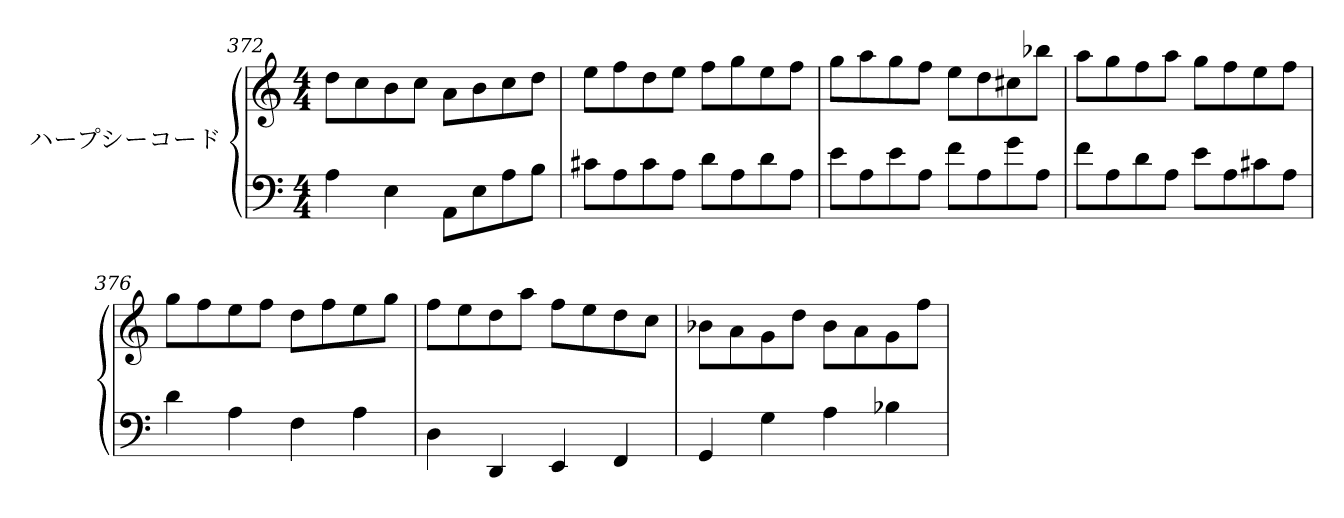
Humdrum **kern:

**kern	**kern
*part1	*part1
*staff2	*staff1
*I"ハープシーコード	*
*clefF4	*clefG2
*k[]	*k[]
*M4/4	*M4/4
=372	=372
4A\	8dd\L
.	8cc\
4E\	8b\
.	8cc\J
8AA\L	8a\L
8E\	8b\
8A\	8cc\
8B\J	8dd\J
!!LO:PB:g=z
=373	=373
8c#X\L	8ee\L
8A\	8ff\
8c#\	8dd\
8A\J	8ee\J
8d\L	8ff\L
8A\	8gg\
8d\	8ee\
8A\J	8ff\J
=374	=374
8e\L	8gg\L
8A\	8aa\
8e\	8gg\
8A\J	8ff\J
8f\L	8ee\L
8A\	8dd\
8g\	8cc#X\
8A\J	8bb-X\J
=375	=375
8f\L	8aa\L
8A\	8gg\
8d\	8ff\
8A\J	8aa\J
8e\L	8gg\L
8A\	8ff\
8c#X\	8ee\
8A\J	8ff\J
=376	=376
4d\	8gg\L
.	8ff\
4A\	8ee\
.	8ff\J
4F\	8dd\L
.	8ff\
4A\	8ee\
.	8gg\J
=377	=377
4D\	8ff\L
.	8ee\
4DD/	8dd\
.	8aa\J
4EE/	8ff\L
.	8ee\
4FF/	8dd\
.	8cc\J
!!LO:LB:g=z
=378	=378
4GG/	8b-X\L
.	8a\
4G\	8g\
.	8dd\J
4A\	8b-\L
.	8a\
4B-X\	8g\
.	8ff\J
=	=
*-	*-
